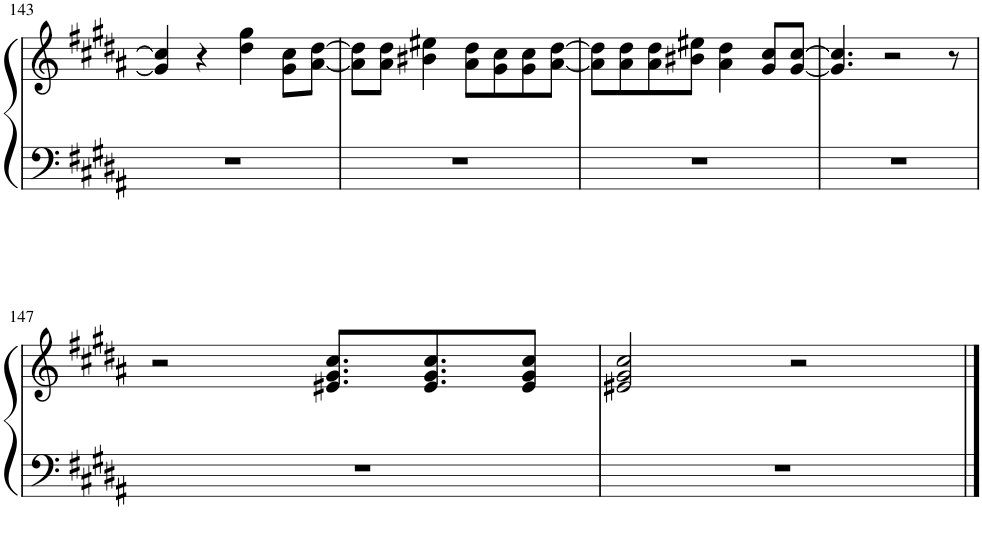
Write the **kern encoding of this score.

**kern	**kern
*part1	*part1
*staff2	*staff1
*I"Piano	*
*I'Pno.	*
!!LO:PB:g=z
*clefF4	*clefG2
*k[f#c#g#d#a#]	*k[f#c#g#d#a#]
*M4/4	*M4/4
=143	=143
1r	4g#/] 4cc#/]
.	4r
.	4dd#\ 4gg#\
.	8g#\ 8cc#\L
.	[8a#\ [8dd#\J
=144	=144
1r	8a#\] 8dd#\]L
.	8a#\ 8dd#\J
.	4b#X\ 4ee#X\
.	8a#\ 8dd#\L
.	8g#\ 8cc#\
.	8g#\ 8cc#\
.	[8a#\ [8dd#\J
=145	=145
1r	8a#\] 8dd#\]L
.	8a#\ 8dd#\
.	8a#\ 8dd#\
.	8b#X\ 8ee#X\J
.	4a#\ 4dd#\
.	8g#/ 8cc#/L
.	[8g#/ [8cc#/J
=146	=146
1r	4.g#/] 4.cc#/]
.	2r
.	8r
!!LO:LB:g=z
=147	=147
1r	2r
.	8.e#X/ 8.g#/ 8.cc#/L
.	8.e#/ 8.g#/ 8.cc#/
.	8e#/ 8g#/ 8cc#/J
=148	=148
1r	2e#X/ 2g#/ 2cc#/
.	2r
==	==
*-	*-
